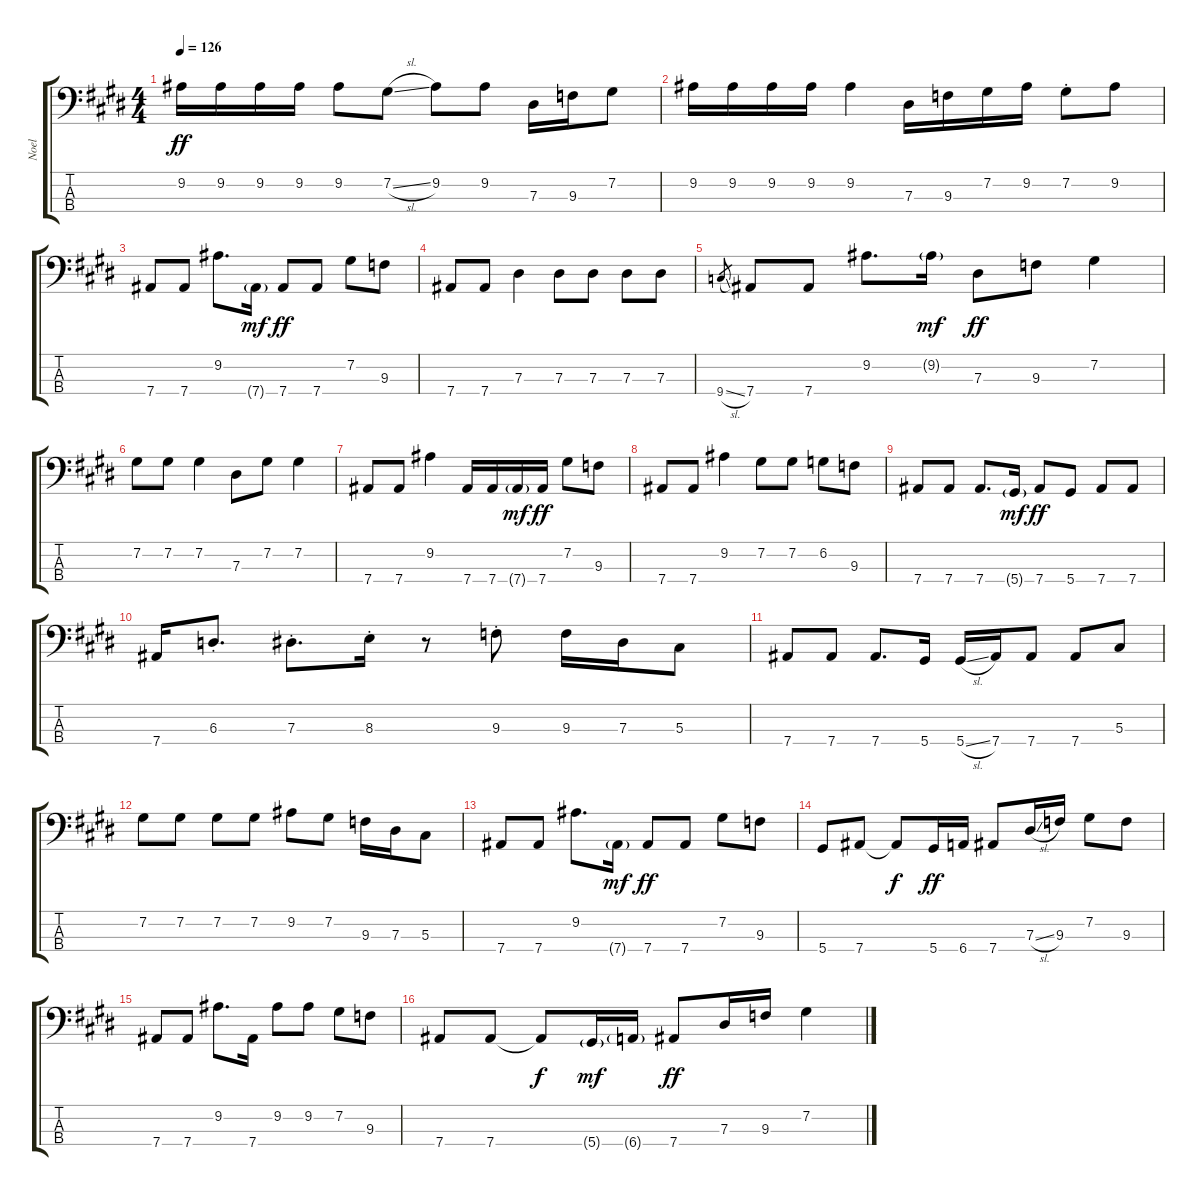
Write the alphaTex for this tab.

\track ("Noel" "Noel") {instrument electricbassfinger}
\staff {score tabs}
\tuning (Gb2 Db2 Ab1 Eb1) {hide}
\ts (4 4)
\tempo 126
\clef f4
\ks e
9.2.16{dy ff} 9.2.16 9.2.16 9.2.16 9.2.8 7.2{sl}.8 9.2.8 9.2.8 7.3.16 9.3.16 7.2.8 |
9.2.16 9.2.16 9.2.16 9.2.16 9.2.4 7.3.16 9.3.16 7.2.16 9.2.16 7.2{st}.8 9.2.8 |
7.4.8 7.4.8 9.2.8{d} 7.4{g}.16{dy mf} 7.4.8{dy ff} 7.4.8 7.2.8 9.3.8 |
7.4.8 7.4.8 7.3.4 7.3.8 7.3.8 7.3.8 7.3.8 |
9.4{sl}.8{gr} 7.4.8 7.4.8 9.2.8{d} 9.2{g}.16{dy mf} 7.3.8{dy ff} 9.3.8 7.2.4 |
7.2.8 7.2.8 7.2.4 7.3.8 7.2.8 7.2.4 |
7.4.8 7.4.8 9.2.4 7.4.16 7.4.16 7.4{g}.16{dy mf} 7.4.16{dy ff} 7.2.8 9.3.8 |
7.4.8 7.4.8 9.2.4 7.2.8 7.2.8 6.2.8 9.3.8 |
7.4.8 7.4.8 7.4.8{d} 5.4{g}.16{dy mf} 7.4.8{dy ff} 5.4.8 7.4.8 7.4.8 |
7.4.16 6.3{st}.8{d} 7.3{st}.8{d} 8.3{st}.16 r.8 9.3{st}.8 9.3.16 7.3.16 5.3.8 |
7.4.8 7.4.8 7.4.8{d} 5.4.16 5.4{sl}.16 7.4.16 7.4.8 7.4.8 5.3.8 |
7.2.8 7.2.8 7.2.8 7.2.8 9.2.8 7.2.8 9.3.16 7.3.16 5.3.8 |
7.4.8 7.4.8 9.2.8{d} 7.4{g}.16{dy mf} 7.4.8{dy ff} 7.4.8 7.2.8 9.3.8 |
5.4.8 7.4.8 7.4{t}.8{dy f} 5.4.16{dy ff} 6.4.16 7.4.8 7.3{sl}.16 9.3.16 7.2.8 9.3.8 |
7.4.8 7.4.8 9.2.8{d} 7.4.16 9.2.8 9.2.8 7.2.8 9.3.8 |
7.4.8 7.4.8 7.4{t}.8{dy f} 5.4{g}.16{dy mf} 6.4{g}.16 7.4.8{dy ff} 7.3.16 9.3.16 7.2.4
